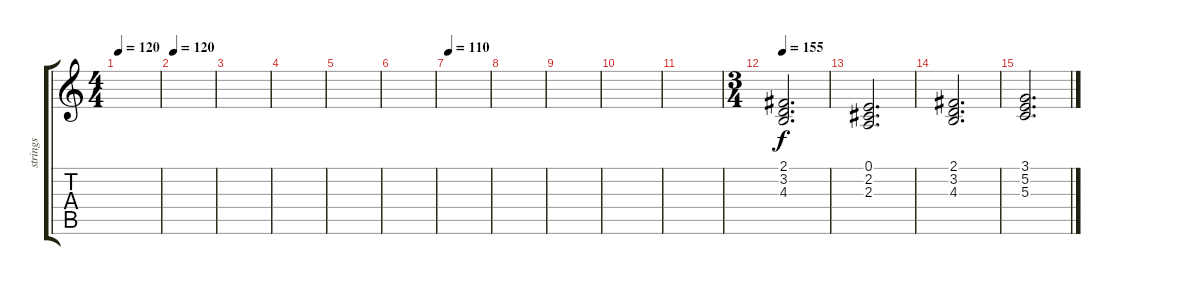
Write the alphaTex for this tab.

\track ("strings" "strings") {instrument stringensemble1}
\staff {score tabs}
\tuning (E4 B3 G3 D3 A2 E2) {hide}
\ts (4 4)
\tempo 120
\clef g2
\ks c
|
\tempo 120
|
|
|
|
|
\tempo 110
|
|
|
|
|
\ts (3 4)
\tempo 155
(2.1 3.2 4.3).2{d} |
(0.1 2.2 2.3).2{d} |
(2.1 3.2 4.3).2{d} |
(3.1 5.2 5.3).2{d}
